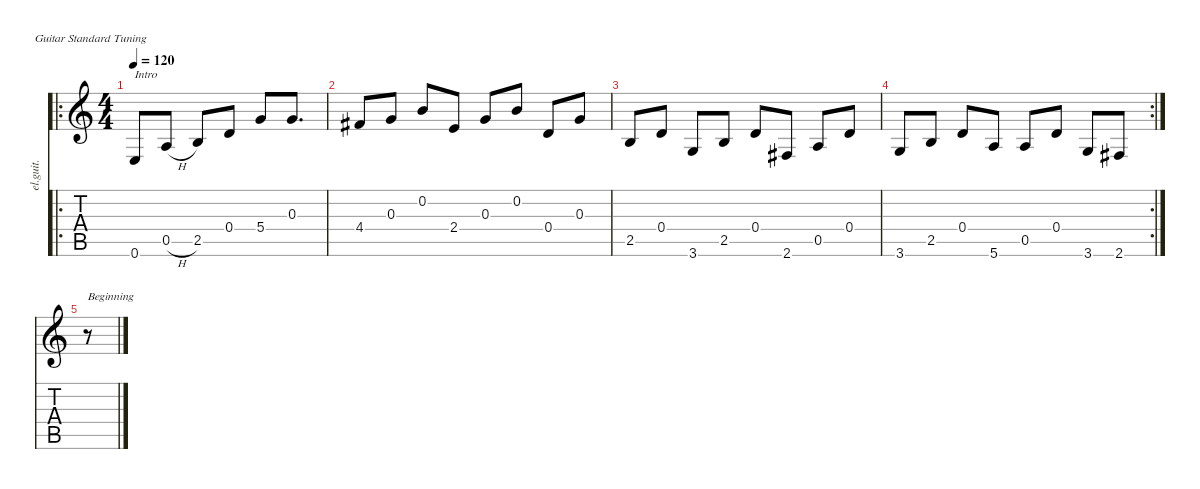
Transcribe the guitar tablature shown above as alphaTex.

\defaultSystemsLayout 4
\hideDynamics
\bracketExtendMode nobrackets
\track ("Clean Guitar" "el.guit.") {instrument electricguitarclean}
\staff {score tabs}
\tuning (E4 B3 G3 D3 A2 E2)
\ro
\ts (4 4)
\tempo 120
\clef g2
\ks c
0.6.8{txt "Intro" dy mf instrument electricguitarclean beam Up} 0.5{h}.8{beam Up} 2.5.8{beam Up} 0.4.8{beam Up} 5.4.8{beam Up} 0.3.8{d beam Up} |
4.4{acc #}.8{beam Up} 0.3.8{beam Up} 0.2.8{beam Up} 2.4.8{beam Up} 0.3.8{beam Up} 0.2.8{beam Up} 0.4.8{beam Up} 0.3.8{beam Up} |
2.5.8{beam Up} 0.4.8{beam Up} 3.6.8{beam Up} 2.5.8{beam Up} 0.4.8{beam Up} 2.6{acc #}.8{beam Up} 0.5.8{beam Up} 0.4.8{beam Up} |
\rc 2
3.6.8{beam Up} 2.5.8{beam Up} 0.4.8{beam Up} 5.6.8{beam Up} 0.5.8{beam Up} 0.4.8{beam Up} 3.6.8{beam Up} 2.6{acc #}.8{beam Up} |
r.8{txt "Beginning" beam Down}
